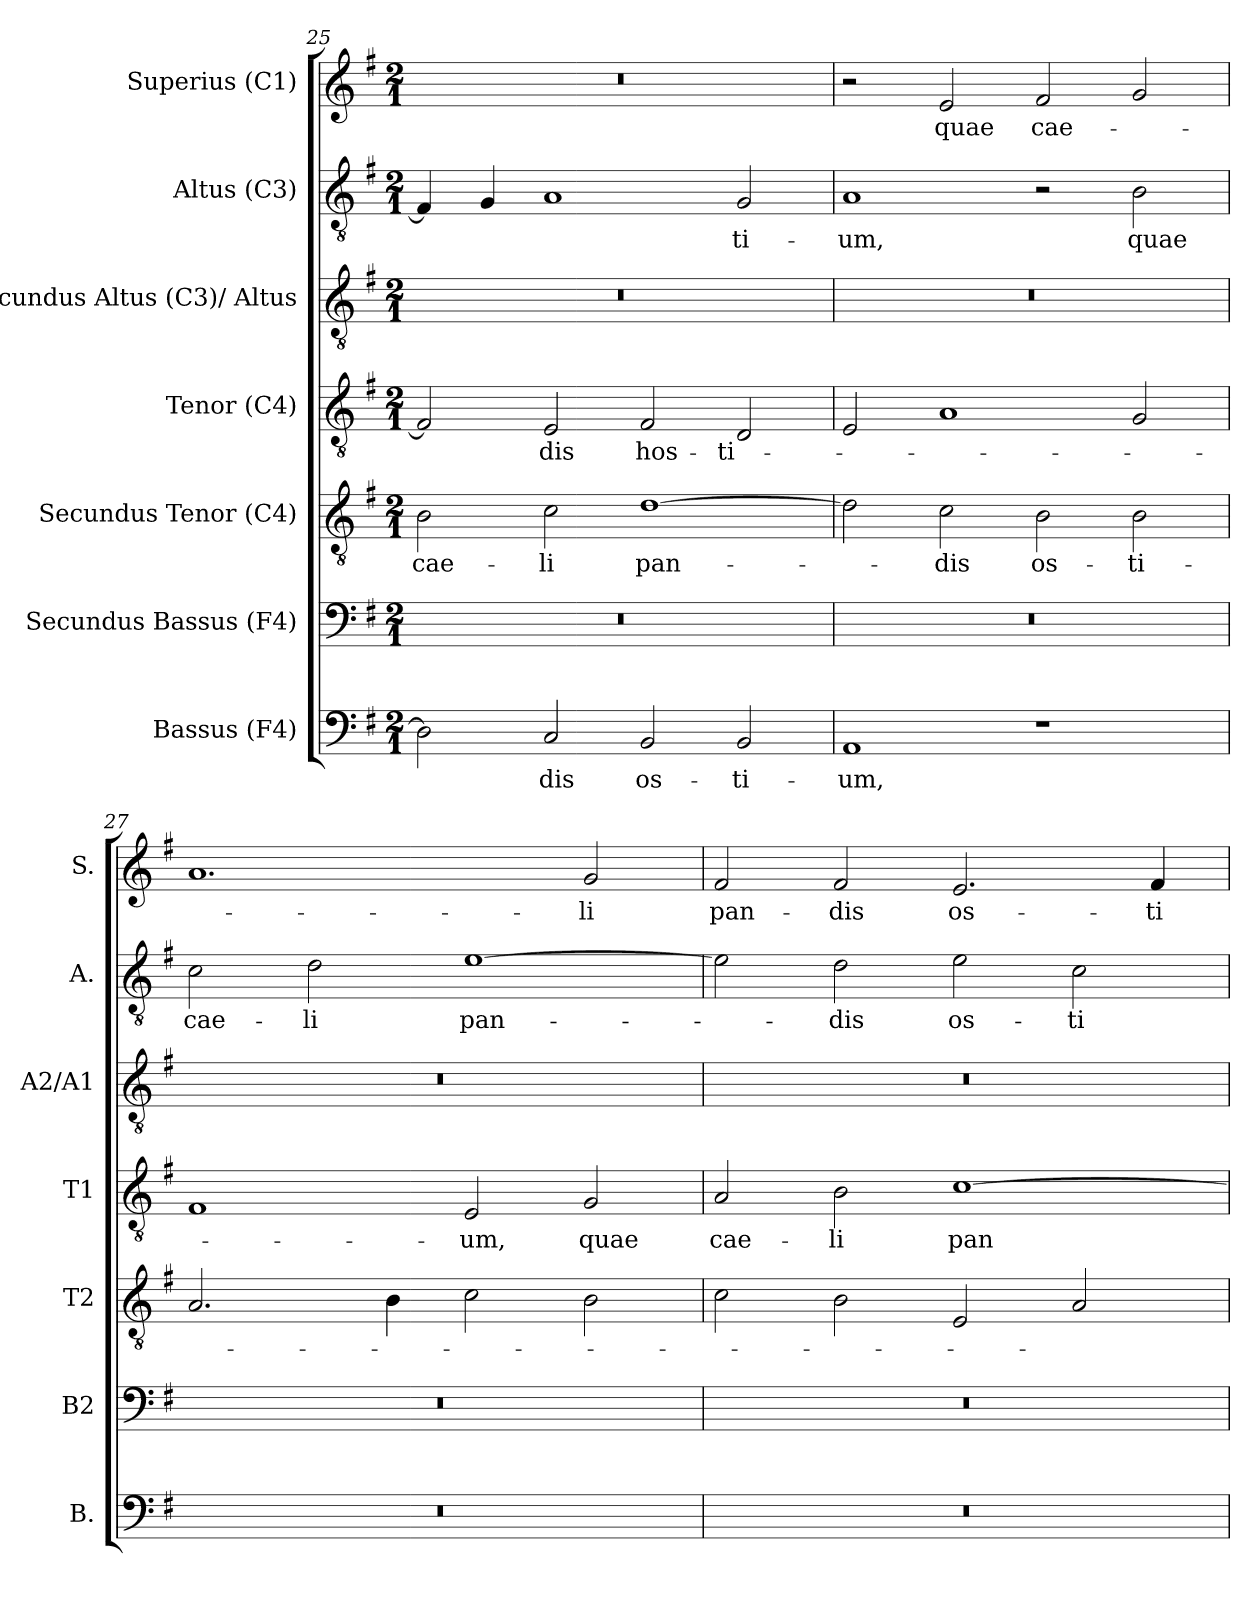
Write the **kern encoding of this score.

**kern	**text	**kern	**kern	**text	**kern	**text	**kern	**kern	**text	**kern	**text
*part7	*part7	*part6	*part5	*part5	*part4	*part4	*part3	*part2	*part2	*part1	*part1
*staff7	*staff7	*staff6	*staff5	*staff5	*staff4	*staff4	*staff3	*staff2	*staff2	*staff1	*staff1
*I"Bassus (F4)	*	*I"Secundus Bassus (F4)	*I"Secundus Tenor (C4)	*	*I"Tenor (C4)	*	*I"Secundus Altus (C3)/ Altus	*I"Altus (C3)	*	*I"Superius (C1)	*
*I'B.	*	*I'B2	*I'T2	*	*I'T1	*	*I'A2/A1	*I'A.	*	*I'S.	*
*clefF4	*	*clefF4	*clefGv2	*	*clefGv2	*	*clefGv2	*clefGv2	*	*clefG2	*
*	*	*	*	*	*ITrd7c12	*	*	*	*	*	*
*k[f#]	*	*k[f#]	*k[f#]	*	*k[f#]	*	*k[f#]	*k[f#]	*	*k[f#]	*
*G:	*	*G:	*G:	*	*G:	*	*G:	*G:	*	*G:	*
*M2/1	*	*M2/1	*M2/1	*	*M2/1	*	*M2/1	*M2/1	*	*M2/1	*
=25	=25	=25	=25	=25	=25	=25	=25	=25	=25	=25	=25
!	!	!LO:N:vis=1	!	!	!	!	!	!	!	!	!
!	!	!	!	!LO:LY:b:color=#000000	!	!	!LO:N:vis=1	!	!	!LO:N:vis=1	!
2Di\]	.	0r	2Bi\	cae-	2FF#i/]	.	0r	4F#i/]	.	0r	.
.	.	.	.	.	.	.	.	4Gi/	.	.	.
!	!LO:LY:b:color=#000000	!	!	!	!	!	!	!	!	!	!
!	!	!	!	!LO:LY:b:color=#000000	!	!	!	!	!	!	!
!	!	!	!	!	!	!LO:LY:b:color=#000000	!	!	!	!	!
2Ci/	-dis	.	2ci\	-li	2EEi/	-dis	.	1Ai	.	.	.
!	!LO:LY:b:color=#000000	!	!	!	!	!	!	!	!	!	!
!	!	!	!	!LO:LY:b:color=#000000	!	!	!	!	!	!	!
!	!	!	!	!	!	!LO:LY:b:color=#000000	!	!	!	!	!
2BBi/	os-	.	[1di	pan-	2FF#i/	hos-	.	.	.	.	.
!	!LO:LY:b:color=#000000	!	!	!	!	!	!	!	!	!	!
!	!	!	!	!	!	!LO:LY:b:color=#000000	!	!	!	!	!
!	!	!	!	!	!	!	!	!	!LO:LY:b:color=#000000	!	!
2BBi/	-ti-	.	.	.	2DDi/	-ti-	.	2Gi/	-ti-	.	.
!!LO:LB:g=z
=26	=26	=26	=26	=26	=26	=26	=26	=26	=26	=26	=26
!	!LO:LY:b:color=#000000	!LO:N:vis=1	!	!	!	!	!LO:N:vis=1	!	!	!	!
!	!	!	!	!	!	!	!	!	!LO:LY:b:color=#000000	!	!
1AAi	-um,	0r	2di\]	.	2EEi/	.	0r	1Ai	-um,	2r	.
!	!	!	!	!LO:LY:b:color=#000000	!	!	!	!	!	!	!
!	!	!	!	!	!	!	!	!	!	!	!LO:LY:b:color=#000000
.	.	.	2ci\	-dis	1AAi	.	.	.	.	2ei/	quae
!	!	!	!	!LO:LY:b:color=#000000	!	!	!	!	!	!	!
!	!	!	!	!	!	!	!	!	!	!	!LO:LY:b:color=#000000
1r	.	.	2Bi\	os-	.	.	.	2r	.	2f#i/	cae-
!	!	!	!	!LO:LY:b:color=#000000	!	!	!	!	!	!	!
!	!	!	!	!	!	!	!	!	!LO:LY:b:color=#000000	!	!
.	.	.	2Bi\	-ti-	2GGi/	.	.	2Bi\	quae	2gi/	.
=27	=27	=27	=27	=27	=27	=27	=27	=27	=27	=27	=27
!LO:N:vis=1	!	!LO:N:vis=1	!	!	!	!	!LO:N:vis=1	!	!	!	!
!	!	!	!	!	!	!	!	!	!LO:LY:b:color=#000000	!	!
0r	.	0r	2.Ai/	.	1FF#i	.	0r	2ci\	cae-	1.ai	.
!	!	!	!	!	!	!	!	!	!LO:LY:b:color=#000000	!	!
.	.	.	.	.	.	.	.	2di\	-li	.	.
.	.	.	4Bi\	.	.	.	.	.	.	.	.
!	!	!	!	!	!	!LO:LY:b:color=#000000	!	!	!	!	!
!	!	!	!	!	!	!	!	!	!LO:LY:b:color=#000000	!	!
.	.	.	2ci\	.	2EEi/	-um,	.	[1ei	pan-	.	.
!	!	!	!	!	!	!LO:LY:b:color=#000000	!	!	!	!	!
!	!	!	!	!	!	!	!	!	!	!	!LO:LY:b:color=#000000
.	.	.	2Bi\	.	2GGi/	quae	.	.	.	2gi/	-li
=28	=28	=28	=28	=28	=28	=28	=28	=28	=28	=28	=28
!LO:N:vis=1	!	!LO:N:vis=1	!	!	!	!	!	!	!	!	!
!	!	!	!	!	!	!LO:LY:b:color=#000000	!LO:N:vis=1	!	!	!	!
!	!	!	!	!	!	!	!	!	!	!	!LO:LY:b:color=#000000
0r	.	0r	2ci\	.	2AAi/	cae-	0r	2ei\]	.	2f#i/	pan-
!	!	!	!	!	!	!LO:LY:b:color=#000000	!	!	!	!	!
!	!	!	!	!	!	!	!	!	!LO:LY:b:color=#000000	!	!
!	!	!	!	!	!	!	!	!	!	!	!LO:LY:b:color=#000000
.	.	.	2Bi\	.	2BBi\	-li	.	2di\	-dis	2f#i/	-dis
!	!	!	!	!	!	!LO:LY:b:color=#000000	!	!	!	!	!
!	!	!	!	!	!	!	!	!	!LO:LY:b:color=#000000	!	!
!	!	!	!	!	!	!	!	!	!	!	!LO:LY:b:color=#000000
.	.	.	2Ei/	.	[1Ci	pan-	.	2ei\	os-	2.ei/	os-
!	!	!	!	!	!	!	!	!	!LO:LY:b:color=#000000	!	!
.	.	.	2Ai/	.	.	.	.	2ci\	-ti-	.	.
!	!	!	!	!	!	!	!	!	!	!	!LO:LY:b:color=#000000
.	.	.	.	.	.	.	.	.	.	4f#i/	-ti-
=	=	=	=	=	=	=	=	=	=	=	=
*-	*-	*-	*-	*-	*-	*-	*-	*-	*-	*-	*-
